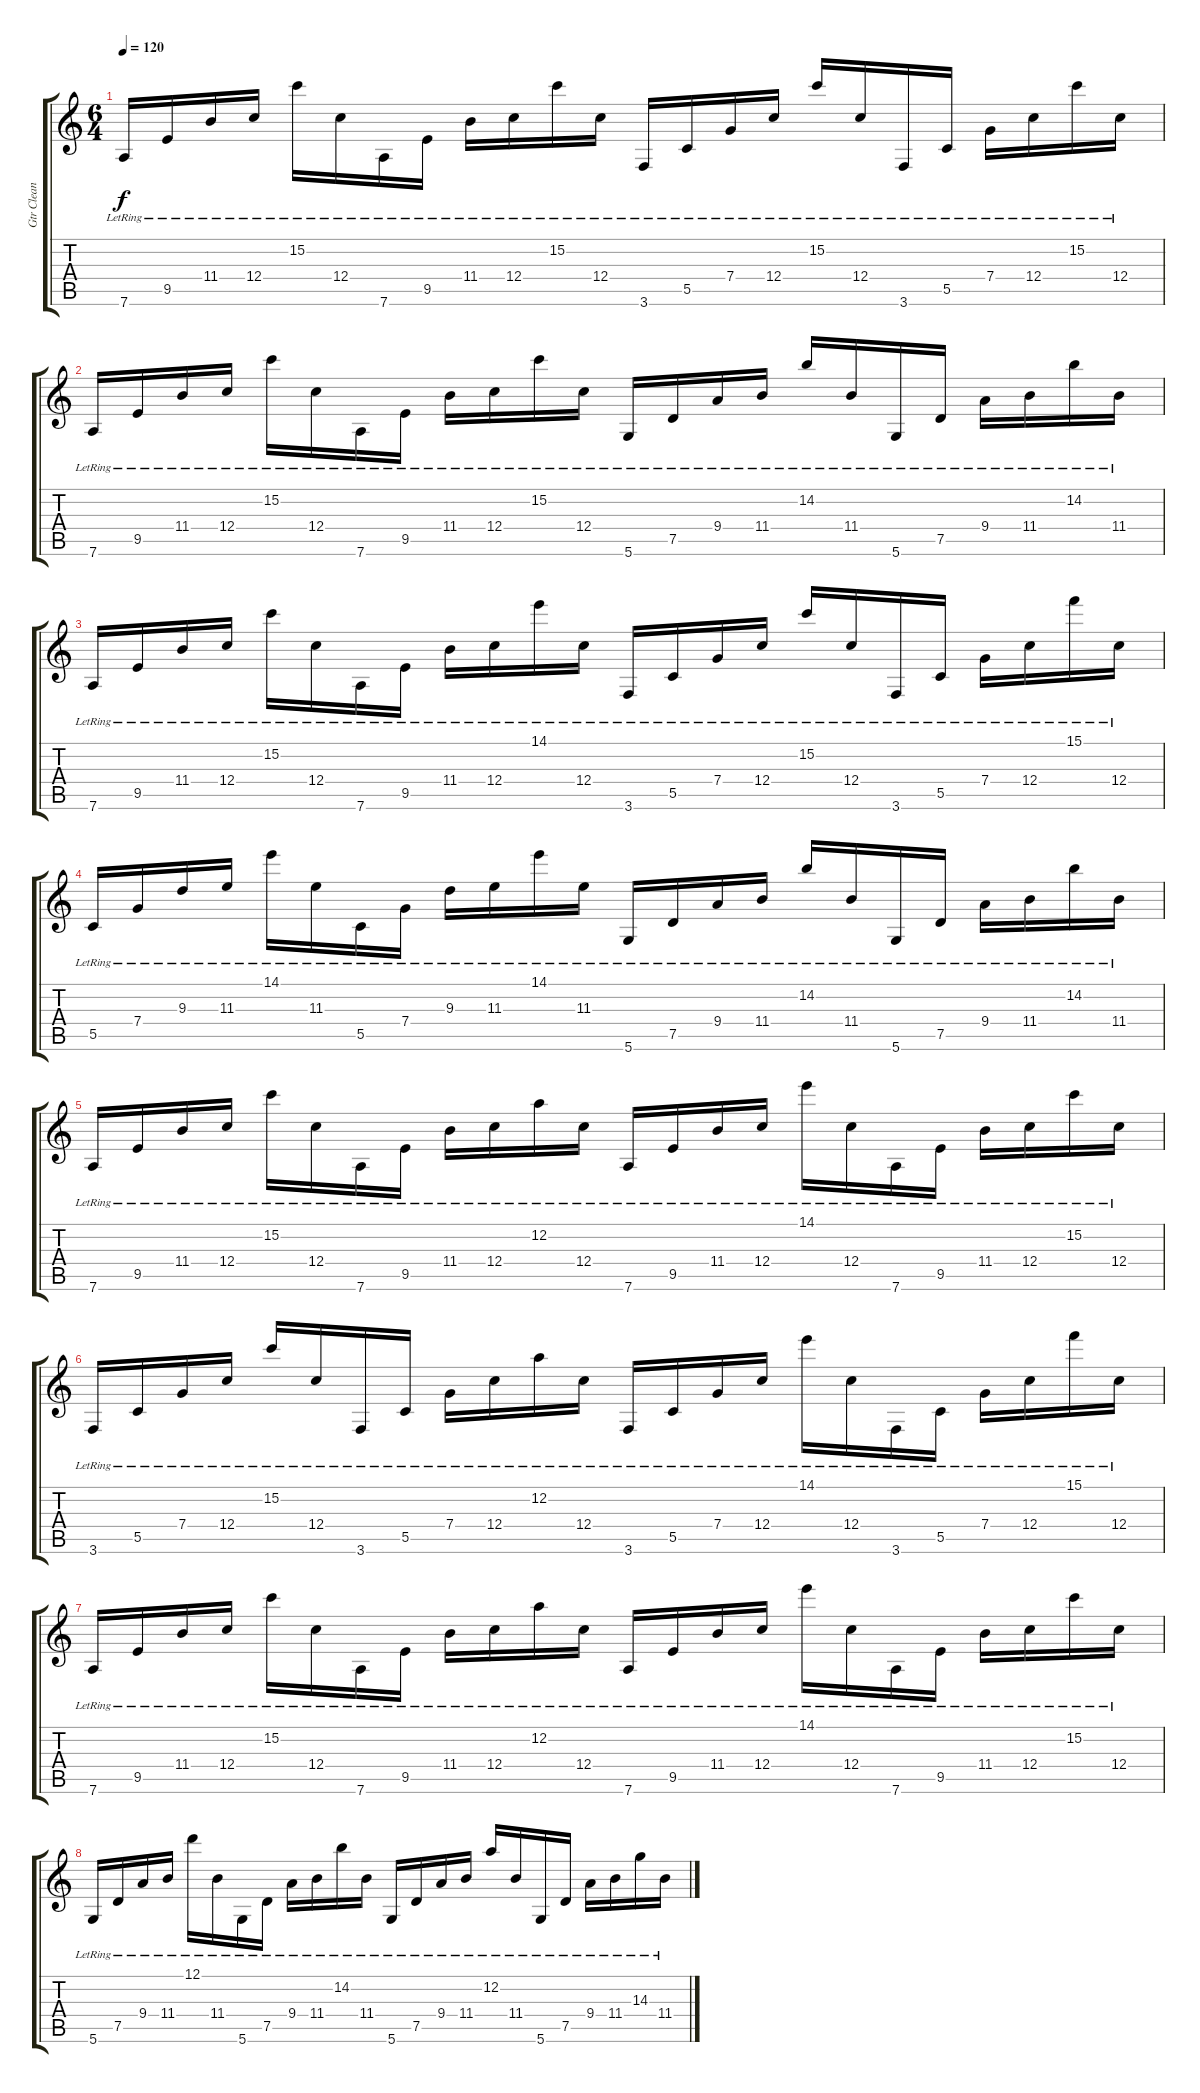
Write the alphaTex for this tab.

\track ("Gtr Clean" "Gtr Clean") {instrument electricguitarjazz}
\staff {score tabs}
\tuning (D4 A3 F3 C3 G2 D2) {hide}
\ts (6 4)
\tempo 120
\clef g2
\ks c
7.6{lr}.16{dy f} 9.5{lr}.16 11.4{lr}.16 12.4{lr}.16 15.2{lr}.16 12.4{lr}.16 7.6{lr}.16 9.5{lr}.16 11.4{lr}.16 12.4{lr}.16 15.2{lr}.16 12.4{lr}.16 3.6{lr}.16 5.5{lr}.16 7.4{lr}.16 12.4{lr}.16 15.2{lr}.16 12.4{lr}.16 3.6{lr}.16 5.5{lr}.16 7.4{lr}.16 12.4{lr}.16 15.2{lr}.16 12.4{lr}.16 |
7.6{lr}.16 9.5{lr}.16 11.4{lr}.16 12.4{lr}.16 15.2{lr}.16 12.4{lr}.16 7.6{lr}.16 9.5{lr}.16 11.4{lr}.16 12.4{lr}.16 15.2{lr}.16 12.4{lr}.16 5.6{lr}.16 7.5{lr}.16 9.4{lr}.16 11.4{lr}.16 14.2{lr}.16 11.4{lr}.16 5.6{lr}.16 7.5{lr}.16 9.4{lr}.16 11.4{lr}.16 14.2{lr}.16 11.4{lr}.16 |
7.6{lr}.16 9.5{lr}.16 11.4{lr}.16 12.4{lr}.16 15.2{lr}.16 12.4{lr}.16 7.6{lr}.16 9.5{lr}.16 11.4{lr}.16 12.4{lr}.16 14.1{lr}.16 12.4{lr}.16 3.6{lr}.16 5.5{lr}.16 7.4{lr}.16 12.4{lr}.16 15.2{lr}.16 12.4{lr}.16 3.6{lr}.16 5.5{lr}.16 7.4{lr}.16 12.4{lr}.16 15.1{lr}.16 12.4{lr}.16 |
5.5{lr}.16 7.4{lr}.16 9.3{lr}.16 11.3{lr}.16 14.1{lr}.16 11.3{lr}.16 5.5{lr}.16 7.4{lr}.16 9.3{lr}.16 11.3{lr}.16 14.1{lr}.16 11.3{lr}.16 5.6{lr}.16 7.5{lr}.16 9.4{lr}.16 11.4{lr}.16 14.2{lr}.16 11.4{lr}.16 5.6{lr}.16 7.5{lr}.16 9.4{lr}.16 11.4{lr}.16 14.2{lr}.16 11.4{lr}.16 |
7.6{lr}.16 9.5{lr}.16 11.4{lr}.16 12.4{lr}.16 15.2{lr}.16 12.4{lr}.16 7.6{lr}.16 9.5{lr}.16 11.4{lr}.16 12.4{lr}.16 12.2{lr}.16 12.4{lr}.16 7.6{lr}.16 9.5{lr}.16 11.4{lr}.16 12.4{lr}.16 14.1{lr}.16 12.4{lr}.16 7.6{lr}.16 9.5{lr}.16 11.4{lr}.16 12.4{lr}.16 15.2{lr}.16 12.4{lr}.16 |
3.6{lr}.16 5.5{lr}.16 7.4{lr}.16 12.4{lr}.16 15.2{lr}.16 12.4{lr}.16 3.6{lr}.16 5.5{lr}.16 7.4{lr}.16 12.4{lr}.16 12.2{lr}.16 12.4{lr}.16 3.6{lr}.16 5.5{lr}.16 7.4{lr}.16 12.4{lr}.16 14.1{lr}.16 12.4{lr}.16 3.6{lr}.16 5.5{lr}.16 7.4{lr}.16 12.4{lr}.16 15.1{lr}.16 12.4{lr}.16 |
7.6{lr}.16 9.5{lr}.16 11.4{lr}.16 12.4{lr}.16 15.2{lr}.16 12.4{lr}.16 7.6{lr}.16 9.5{lr}.16 11.4{lr}.16 12.4{lr}.16 12.2{lr}.16 12.4{lr}.16 7.6{lr}.16 9.5{lr}.16 11.4{lr}.16 12.4{lr}.16 14.1{lr}.16 12.4{lr}.16 7.6{lr}.16 9.5{lr}.16 11.4{lr}.16 12.4{lr}.16 15.2{lr}.16 12.4{lr}.16 |
5.6{lr}.16 7.5{lr}.16 9.4{lr}.16 11.4{lr}.16 12.1{lr}.16 11.4{lr}.16 5.6{lr}.16 7.5{lr}.16 9.4{lr}.16 11.4{lr}.16 14.2{lr}.16 11.4{lr}.16 5.6{lr}.16 7.5{lr}.16 9.4{lr}.16 11.4{lr}.16 12.2{lr}.16 11.4{lr}.16 5.6{lr}.16 7.5{lr}.16 9.4{lr}.16 11.4{lr}.16 14.3{lr}.16 11.4{lr}.16
